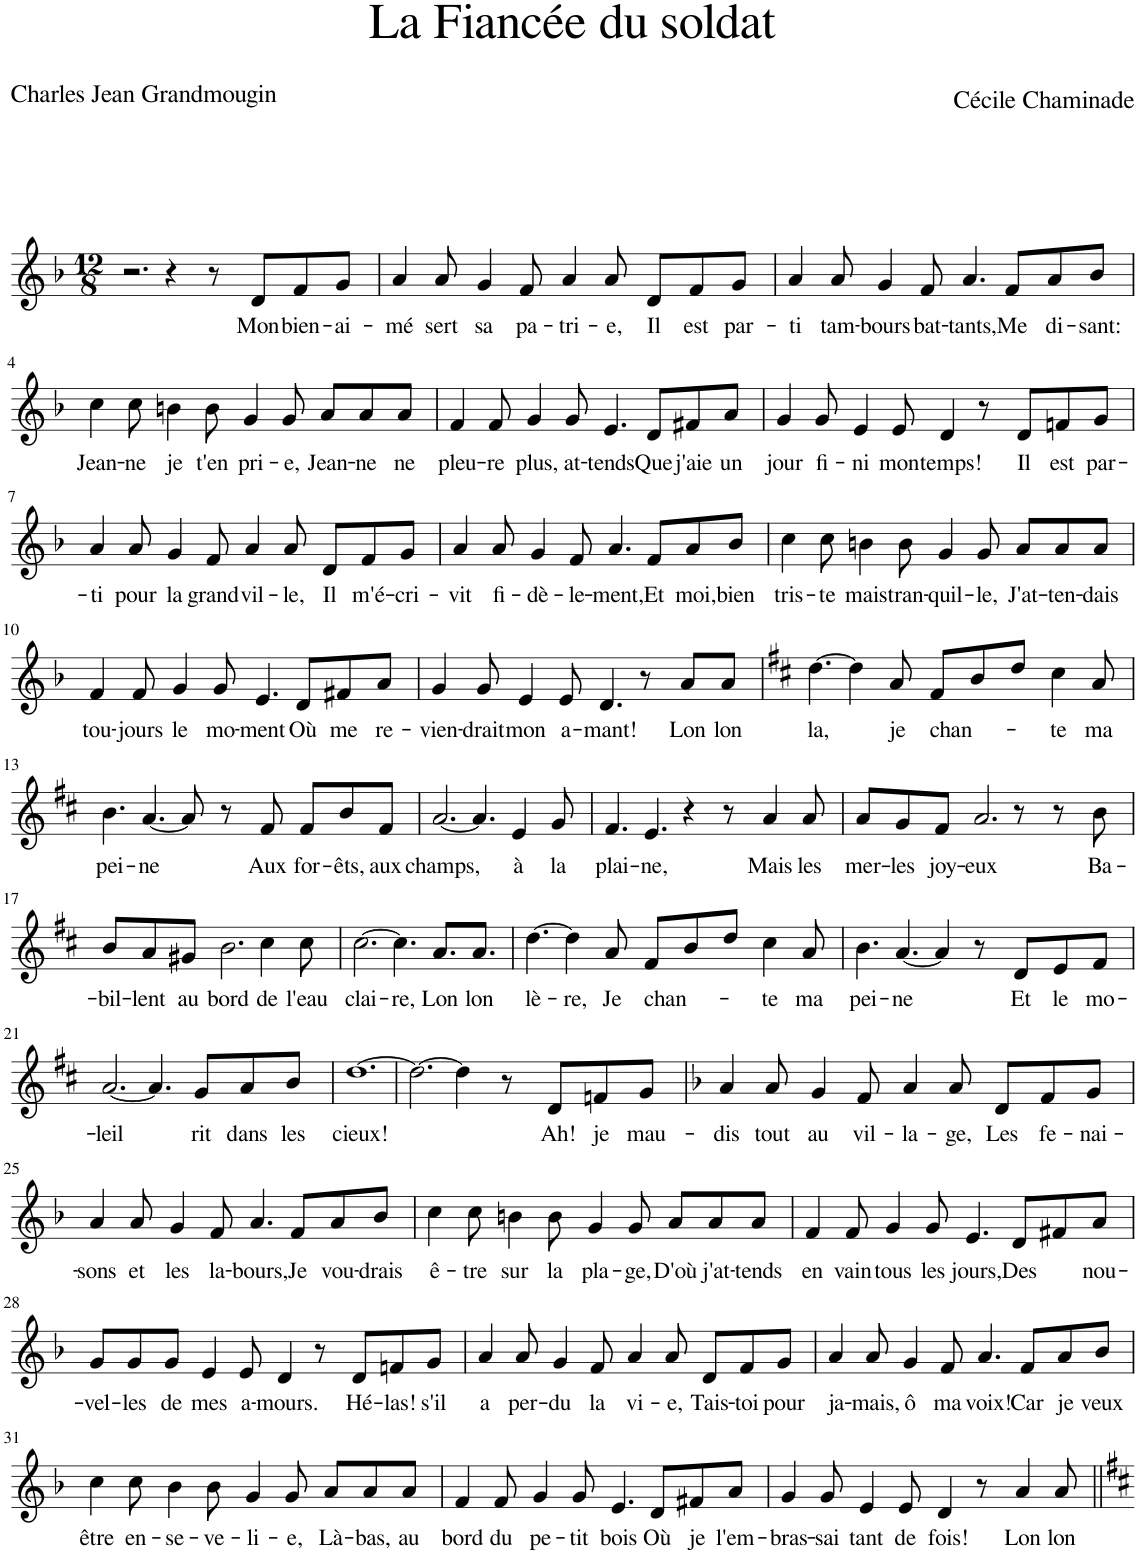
**kern	**text
*part1	*part1
*staff1	*staff1
*I"Piano	*
*I'Pno	*
*clefG2	*
*k[b-]	*
*M12/8	*
=1	=1
2.r	.
4r	.
8r	.
!	!LO:LY:b
8d/L	Mon
!	!LO:LY:b
8f/	bien-
!	!LO:LY:b
8g/J	-ai-
=2	=2
!	!LO:LY:b
4a/	-mé
!	!LO:LY:b
8a/	sert
!	!LO:LY:b
4g/	sa
!	!LO:LY:b
8f/	pa-
!	!LO:LY:b
4a/	-tri-
!	!LO:LY:b
8a/	-e,
!	!LO:LY:b
8d/L	Il
!	!LO:LY:b
8f/	est
!	!LO:LY:b
8g/J	par-
=3	=3
!	!LO:LY:b
4a/	-ti
!	!LO:LY:b
8a/	tam-
!	!LO:LY:b
4g/	-bours
!	!LO:LY:b
8f/	bat-
!	!LO:LY:b
4.a/	-tants,
!	!LO:LY:b
8f/L	Me
!	!LO:LY:b
8a/	di-
!	!LO:LY:b
8b-/J	-sant:
!!LO:LB:g=z
=4	=4
!	!LO:LY:b
4cc\	Jean-
!	!LO:LY:b
8cc\	-ne
!	!LO:LY:b
4bn\	je
!	!LO:LY:b
8b\	t'en
!	!LO:LY:b
4g/	pri-
!	!LO:LY:b
8g/	-e,
!	!LO:LY:b
8a/L	Jean-
!	!LO:LY:b
8a/	-ne
!	!LO:LY:b
8a/J	ne
=5	=5
!	!LO:LY:b
4f/	pleu-
!	!LO:LY:b
8f/	-re
!	!LO:LY:b
4g/	plus,
!	!LO:LY:b
8g/	at-
!	!LO:LY:b
4.e/	-tends
!	!LO:LY:b
8d/L	Que
!	!LO:LY:b
8f#X/	j'aie
!	!LO:LY:b
8a/J	un
=6	=6
!	!LO:LY:b
4g/	jour
!	!LO:LY:b
8g/	fi-
!	!LO:LY:b
4e/	-ni
!	!LO:LY:b
8e/	mon
!	!LO:LY:b
4d/	temps!
8r	.
!	!LO:LY:b
8d/L	Il
!	!LO:LY:b
8fn/	est
!	!LO:LY:b
8g/J	par-
!!LO:LB:g=z
=7	=7
!	!LO:LY:b
4a/	-ti
!	!LO:LY:b
8a/	pour
!	!LO:LY:b
4g/	la
!	!LO:LY:b
8f/	grand
!	!LO:LY:b
4a/	vil-
!	!LO:LY:b
8a/	-le,
!	!LO:LY:b
8d/L	Il
!	!LO:LY:b
8f/	m'é-
!	!LO:LY:b
8g/J	-cri-
=8	=8
!	!LO:LY:b
4a/	-vit
!	!LO:LY:b
8a/	fi-
!	!LO:LY:b
4g/	-dè-
!	!LO:LY:b
8f/	-le-
!	!LO:LY:b
4.a/	-ment,
!	!LO:LY:b
8f/L	Et
!	!LO:LY:b
8a/	moi,
!	!LO:LY:b
8b-/J	bien
=9	=9
!	!LO:LY:b
4cc\	tris-
!	!LO:LY:b
8cc\	-te
!	!LO:LY:b
4bn\	mais
!	!LO:LY:b
8b\	tran-
!	!LO:LY:b
4g/	-quil-
!	!LO:LY:b
8g/	-le,
!	!LO:LY:b
8a/L	J'at-
!	!LO:LY:b
8a/	-ten-
!	!LO:LY:b
8a/J	dais
!!LO:LB:g=z
=10	=10
!	!LO:LY:b
4f/	tou-
!	!LO:LY:b
8f/	jours
!	!LO:LY:b
4g/	le
!	!LO:LY:b
8g/	mo-
!	!LO:LY:b
4.e/	-ment
!	!LO:LY:b
8d/L	Où
!	!LO:LY:b
8f#X/	me
!	!LO:LY:b
8a/J	re-
=11	=11
!	!LO:LY:b
4g/	-vien-
!	!LO:LY:b
8g/	drait
!	!LO:LY:b
4e/	mon
!	!LO:LY:b
8e/	a-
!	!LO:LY:b
4.d/	-mant!
8r	.
!	!LO:LY:b
8a/L	Lon
!	!LO:LY:b
8a/J	lon
=12	=12
*k[f#c#]	*
!	!LO:LY:b
[4.dd\	la,
4dd\]	.
!	!LO:LY:b
8a/	je
!	!LO:LY:b
8f#/L	chan-
8b/	.
8dd/J	.
!	!LO:LY:b
4cc#\	-te
!	!LO:LY:b
8a/	ma
!!LO:LB:g=z
=13	=13
!	!LO:LY:b
4.b\	pei-
!	!LO:LY:b
[4.a/	-ne
8a/]	.
8r	.
!	!LO:LY:b
8f#/	Aux
!	!LO:LY:b
8f#/L	for-
!	!LO:LY:b
8b/	-êts,
!	!LO:LY:b
8f#/J	aux
=14	=14
!	!LO:LY:b
[2.a/	champs,
4.a/]	.
!	!LO:LY:b
4e/	à
!	!LO:LY:b
8g/	la
=15	=15
!	!LO:LY:b
4.f#/	plai-
!	!LO:LY:b
4.e/	-ne,
4r	.
8r	.
!	!LO:LY:b
4a/	Mais
!	!LO:LY:b
8a/	les
=16	=16
!	!LO:LY:b
8a/L	mer-
!	!LO:LY:b
8g/	-les
!	!LO:LY:b
8f#/J	joy-
!	!LO:LY:b
2.a/	-eux
8r	.
8r	.
!	!LO:LY:b
8b\	Ba-
!!LO:LB:g=z
=17	=17
!	!LO:LY:b
8b/L	-bil-
!	!LO:LY:b
8a/	-lent
!	!LO:LY:b
8g#X/J	au
!	!LO:LY:b
2.b\	bord
!	!LO:LY:b
4cc#\	de
!	!LO:LY:b
8cc#\	l'eau
=18	=18
!	!LO:LY:b
[2.cc#\	clai-
!	!LO:LY:b
4.cc#\]	-re,
!	!LO:LY:b
8.a/L	Lon
!	!LO:LY:b
8.a/J	lon
=19	=19
!	!LO:LY:b
[4.dd\	lè-
!	!LO:LY:b
4dd\]	-re,
!	!LO:LY:b
8a/	Je
!	!LO:LY:b
8f#/L	chan-
8b/	.
8dd/J	.
!	!LO:LY:b
4cc#\	-te
!	!LO:LY:b
8a/	ma
=20	=20
!	!LO:LY:b
4.b\	pei-
!	!LO:LY:b
[4.a/	-ne
4a/]	.
8r	.
!	!LO:LY:b
8d/L	Et
!	!LO:LY:b
8e/	le
!	!LO:LY:b
8f#/J	mo-
!!LO:LB:g=z
=21	=21
!	!LO:LY:b
[2.a/	-leil
4.a/]	.
!	!LO:LY:b
8g/L	rit
!	!LO:LY:b
8a/	dans
!	!LO:LY:b
8b/J	les
=22	=22
!	!LO:LY:b
[1.dd	cieux!
=23	=23
2.dd\_	.
4dd\]	.
8r	.
!	!LO:LY:b
8d/L	Ah!
!	!LO:LY:b
8fn/	je
!	!LO:LY:b
8g/J	mau-
=24	=24
*k[b-]	*
!	!LO:LY:b
4a/	-dis
!	!LO:LY:b
8a/	tout
!	!LO:LY:b
4g/	au
!	!LO:LY:b
8f/	vil-
!	!LO:LY:b
4a/	-la-
!	!LO:LY:b
8a/	-ge,
!	!LO:LY:b
8d/L	Les
!	!LO:LY:b
8f/	fe-
!	!LO:LY:b
8g/J	-nai-
!!LO:LB:g=z
=25	=25
!	!LO:LY:b
4a/	-sons
!	!LO:LY:b
8a/	et
!	!LO:LY:b
4g/	les
!	!LO:LY:b
8f/	la-
!	!LO:LY:b
4.a/	-bours,
!	!LO:LY:b
8f/L	Je
!	!LO:LY:b
8a/	vou-
!	!LO:LY:b
8b-/J	-drais
=26	=26
!	!LO:LY:b
4cc\	ê-
!	!LO:LY:b
8cc\	-tre
!	!LO:LY:b
4bn\	sur
!	!LO:LY:b
8b\	la
!	!LO:LY:b
4g/	pla-
!	!LO:LY:b
8g/	-ge,
!	!LO:LY:b
8a/L	D'où
!	!LO:LY:b
8a/	j'at-
!	!LO:LY:b
8a/J	-tends
=27	=27
!	!LO:LY:b
4f/	en
!	!LO:LY:b
8f/	vain
!	!LO:LY:b
4g/	tous
!	!LO:LY:b
8g/	les
!	!LO:LY:b
4.e/	jours,
!	!LO:LY:b
8d/L	Des
8f#X/	.
!	!LO:LY:b
8a/J	nou-
!!LO:LB:g=z
=28	=28
!	!LO:LY:b
8g/L	-vel-
!	!LO:LY:b
8g/	-les
!	!LO:LY:b
8g/J	de
!	!LO:LY:b
4e/	mes
!	!LO:LY:b
8e/	a-
!	!LO:LY:b
4d/	-mours.
8r	.
!	!LO:LY:b
8d/L	Hé-
!	!LO:LY:b
8fn/	-las!
!	!LO:LY:b
8g/J	s'il
=29	=29
!	!LO:LY:b
4a/	a
!	!LO:LY:b
8a/	per-
!	!LO:LY:b
4g/	-du
!	!LO:LY:b
8f/	la
!	!LO:LY:b
4a/	vi-
!	!LO:LY:b
8a/	e,
!	!LO:LY:b
8d/L	Tais-
!	!LO:LY:b
8f/	-toi
!	!LO:LY:b
8g/J	pour
=30	=30
!	!LO:LY:b
4a/	ja-
!	!LO:LY:b
8a/	-mais,
!	!LO:LY:b
4g/	ô
!	!LO:LY:b
8f/	ma
!	!LO:LY:b
4.a/	voix!
!	!LO:LY:b
8f/L	Car
!	!LO:LY:b
8a/	je
!	!LO:LY:b
8b-/J	veux
!!LO:LB:g=z
=31	=31
!	!LO:LY:b
4cc\	être
!	!LO:LY:b
8cc\	en-
!	!LO:LY:b
4b-\	-se-
!	!LO:LY:b
8b-\	-ve-
!	!LO:LY:b
4g/	-li-
!	!LO:LY:b
8g/	-e,
!	!LO:LY:b
8a/L	Là-
!	!LO:LY:b
8a/	-bas,
!	!LO:LY:b
8a/J	au
=32	=32
!	!LO:LY:b
4f/	bord
!	!LO:LY:b
8f/	du
!	!LO:LY:b
4g/	pe-
!	!LO:LY:b
8g/	-tit
!	!LO:LY:b
4.e/	bois
!	!LO:LY:b
8d/L	Où
!	!LO:LY:b
8f#X/	je
!	!LO:LY:b
8a/J	l'em-
=33	=33
!	!LO:LY:b
4g/	-bras-
!	!LO:LY:b
8g/	-sai
!	!LO:LY:b
4e/	tant
!	!LO:LY:b
8e/	de
!	!LO:LY:b
4d/	fois!
8r	.
!	!LO:LY:b
4a/	Lon
!	!LO:LY:b
8a/	lon
=||	=||
*-	*-
